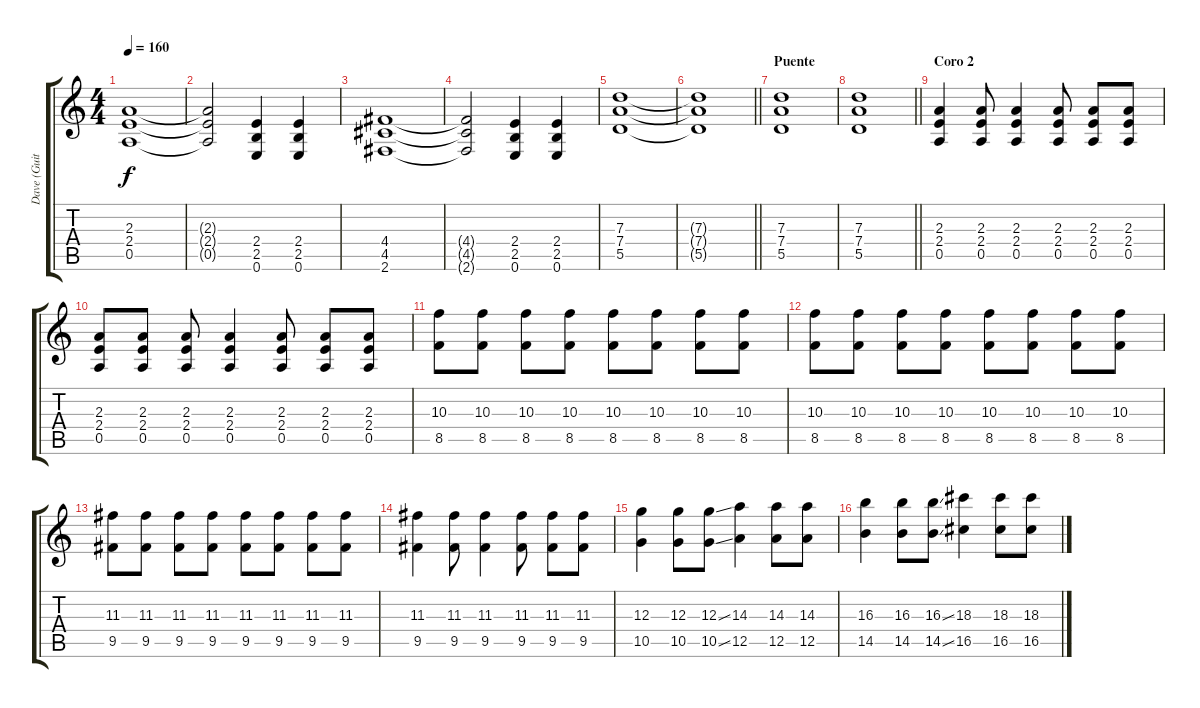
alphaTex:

\track ("Dave (Guitarra Rítmica)" "Dave (Guit") {instrument overdrivenguitar}
\staff {score tabs}
\tuning (E4 B3 G3 D3 A2 E2) {hide}
\ts (4 4)
\tempo 160
\clef g2
\ks c
(2.3 2.4 0.5).1{dy f} |
(2.3{t} 2.4{t} 0.5{t}).2 (2.4 2.5 0.6).4 (2.4 2.5 0.6).4 |
(4.4 4.5 2.6).1 |
(4.4{t} 4.5{t} 2.6{t}).2 (2.4 2.5 0.6).4 (2.4 2.5 0.6).4 |
(7.3 7.4 5.5).1 |
\barLineRight lightlight
(7.3{t} 7.4{t} 5.5{t}).1 |
\section ("" "Puente")
(7.3 7.4 5.5).1 |
\barLineRight lightlight
(7.3 7.4 5.5).1 |
\section ("" "Coro 2")
(2.3 2.4 0.5).4{volume 15} (2.3 2.4 0.5).8 (2.3 2.4 0.5).4 (2.3 2.4 0.5).8 (2.3 2.4 0.5).8 (2.3 2.4 0.5).8 |
(2.3 2.4 0.5).8 (2.3 2.4 0.5).8 (2.3 2.4 0.5).8 (2.3 2.4 0.5).4 (2.3 2.4 0.5).8 (2.3 2.4 0.5).8 (2.3 2.4 0.5).8 |
(10.3 8.5).8 (10.3 8.5).8 (10.3 8.5).8 (10.3 8.5).8 (10.3 8.5).8 (10.3 8.5).8 (10.3 8.5).8 (10.3 8.5).8 |
(10.3 8.5).8 (10.3 8.5).8 (10.3 8.5).8 (10.3 8.5).8 (10.3 8.5).8 (10.3 8.5).8 (10.3 8.5).8 (10.3 8.5).8 |
(11.3 9.5).8 (11.3 9.5).8 (11.3 9.5).8 (11.3 9.5).8 (11.3 9.5).8 (11.3 9.5).8 (11.3 9.5).8 (11.3 9.5).8 |
(11.3 9.5).4 (11.3 9.5).8 (11.3 9.5).4 (11.3 9.5).8 (11.3 9.5).8 (11.3 9.5).8 |
(12.3 10.5).4{volume 16} (12.3 10.5).8 (12.3{ss} 10.5{ss}).8 (14.3 12.5).4 (14.3 12.5).8 (14.3 12.5).8 |
(16.3 14.5).4 (16.3 14.5).8 (16.3{ss} 14.5{ss}).8 (18.3 16.5).4 (18.3 16.5).8 (18.3 16.5).8
